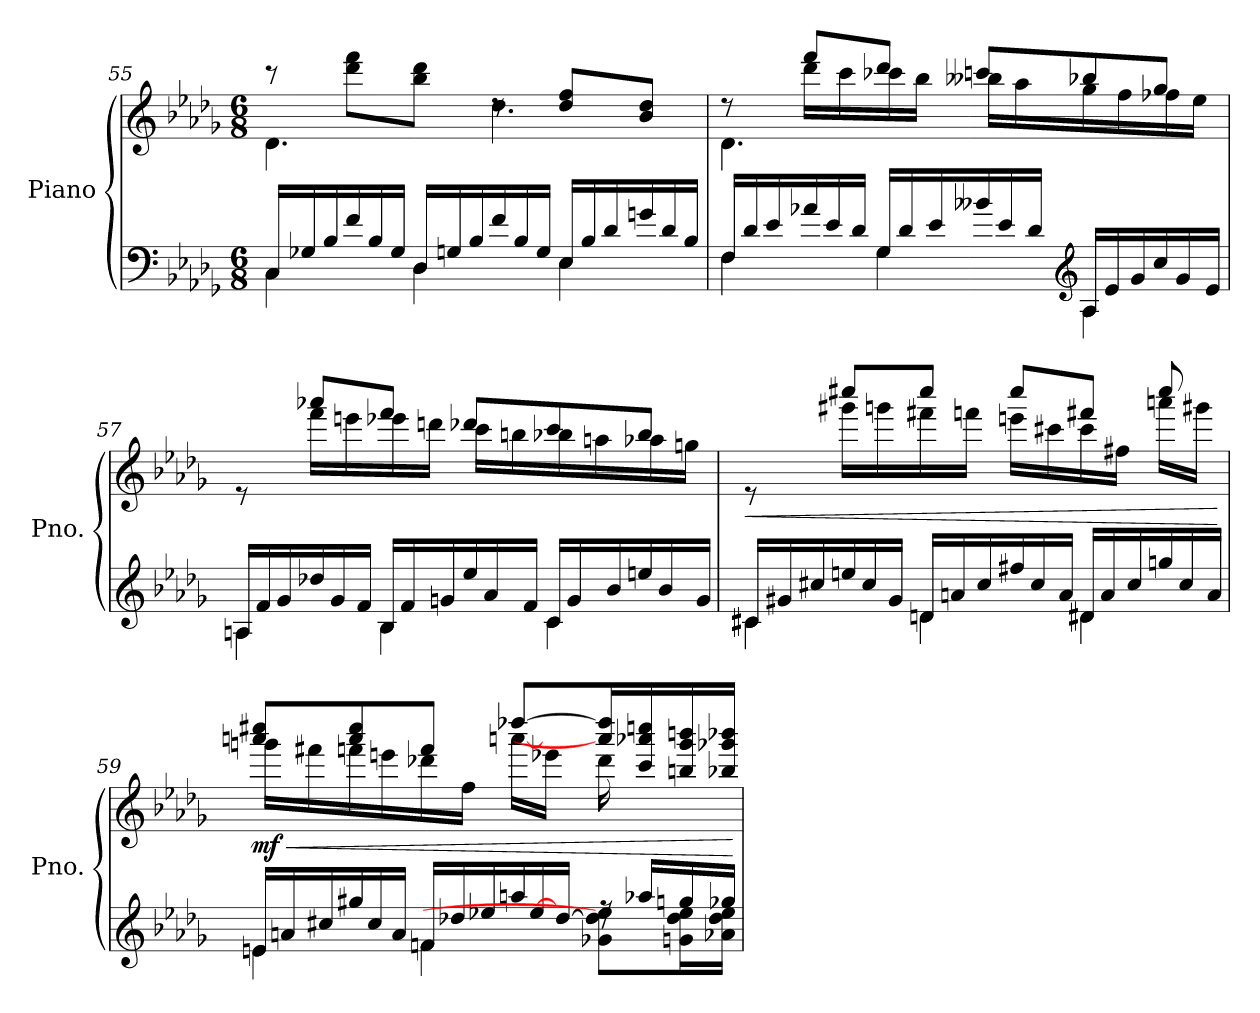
**kern	**kern	**dynam
*part1	*part1	*part1
*staff2	*staff1	*staff1/2
*I"Piano	*	*
*I'Pno.	*	*
*clefF4	*clefG2	*
*k[b-e-a-d-g-]	*k[b-e-a-d-g-]	*
*M6/8	*M6/8	*
*Xtuplet	*	*
=55	=55	=55
*^	*^	*
24C/LL	4C\	8r	4.d-\	.
24G-X/	.	.	.	.
24B-/	.	.	.	.
24f/	.	8ddd-\ 8fff\L	.	.
24B-/	.	.	.	.
24G-/JJ	.	.	.	.
24D-/LL	4D-\	8bb-\ 8ddd-\J	.	.
24Gn/	.	.	.	.
24B-/	.	.	.	.
24f/	.	8rdd	4.dd-\	.
24B-/	.	.	.	.
24G/JJ	.	.	.	.
24E-/LL	4E-\	8dd-/ 8ff/L	.	.
24B-/	.	.	.	.
24d-/	.	.	.	.
24gn/	.	8b-/ 8dd-/J	.	.
24d-/	.	.	.	.
24B-/JJ	.	.	.	.
!!LO:LB:g=z
=56	=56	=56	=56	=56
*	*	*	*^	*
24F/LL	4F\	8rdd	4.d-\	8ryy	.
24d-/	.	.	.	.	.
24e-/	.	.	.	.	.
24a-X/	.	8fff/L	.	16ddd-\LL	.
24e-/	.	.	.	.	.
.	.	.	.	16ccc\	.
24d-/JJ	.	.	.	.	.
24G-/LL	4G-\	8ddd-/J	.	16ccc-X\	.
24d-/	.	.	.	.	.
.	.	.	.	16bb-\JJ	.
24e-/	.	.	.	.	.
24b--X/	.	8cccn/L	4.ryy	16bb--X\LL	.
24e-/	.	.	.	.	.
.	.	.	.	16aa-\	.
24d-/JJ	.	.	.	.	.
*clefG2	*	*	*	*	*
24A-/LL	4A-\	8bb-X/	.	16gg-\	.
24e-/	.	.	.	.	.
.	.	.	.	16ff\	.
24g-/	.	.	.	.	.
24cc/	.	8gg-/J	.	16ff-X\	.
24g-/	.	.	.	.	.
.	.	.	.	16ee-\JJ	.
24e-/JJ	.	.	.	.	.
*	*	*	*v	*v	*
=57	=57	=57	=57	=57
24An/LL	4A\	8re	8ryy	.
24f/	.	.	.	.
24g-/	.	.	.	.
24dd-X/	.	8aaa-X/L	16fff\LL	.
24g-/	.	.	.	.
.	.	.	16eeen\	.
24f/JJ	.	.	.	.
24B-/LL	4B-\	8fff/J	16eee-X\	.
24f/	.	.	.	.
.	.	.	16dddn\JJ	.
24gn/	.	.	.	.
24ee-/	.	8ddd-X/L	16ccc\LL	.
24a-/	.	.	.	.
.	.	.	16bbn\	.
24f/JJ	.	.	.	.
24c/LL	4c\	8ccc/	16bb-X\	.
24g/	.	.	.	.
.	.	.	16aan\	.
24b-/	.	.	.	.
24een/	.	8bb-/J	16aa-X\	.
24b-/	.	.	.	.
.	.	.	16ggn\JJ	.
24g/JJ	.	.	.	.
!!LO:LB:g=z	!!
=58	=58	=58	=58	=58
!	!	!	!	!LO:HP:b
24c#X/LL	4c#\	8re	8ryy	<
24g#X/	.	.	.	.
24cc#X/	.	.	.	.
24een/	.	8cccc#X/L	16ggg#X\LL	.
24cc#/	.	.	.	.
.	.	.	16gggn\	.
24g#/JJ	.	.	.	.
24dn/LL	4d\	8cccc#/J	16fff#X\	.
24an/	.	.	.	.
.	.	.	16fffn\JJ	.
24cc#/	.	.	.	.
24ff#X/	.	8cccc#/L	16eeen\LL	.
24cc#/	.	.	.	.
.	.	.	16ccc#X\	.
24a/JJ	.	.	.	.
24d#X/LL	4d#\	8fff#X/J	16ccc#\	.
24a/	.	.	.	.
.	.	.	16ff#X\JJ	.
24cc#/	.	.	.	.
24ggn/	.	8cccc#/	16aaan\LL	.
24cc#/	.	.	.	.
.	.	.	16ggg#X\JJ	.
24a/JJ	.	.	.	.
*v	*v	*	*	*
*	*v	*v	*
.	.	[
=59	=59	=59
*^	*	*
!	!	!	!LO:HP:b
*	*	*^	*
!	!	!	!	!LO:DY:n=1:b
24en/LL	4e\	8aaan/ 8cccc#X/L	16gggn\LL	< mf
24an/	.	.	.	.
.	.	.	16fff#X\	.
24cc#X/	.	.	.	.
24gg#X/	.	8aaa/ 8cccc#/	16fffn\	.
24cc#/	.	.	.	.
.	.	.	16eeen\	.
24a/JJ	.	.	.	.
24fn/LL	4f\	8fff/J	16ddd-X\	.
24dd-X/	.	.	.	.
.	.	.	16ff\JJ	.
24ee-X/	.	.	.	.
24aan/	.	[8dddd-X/L	[16aaan\LL	.
[24ee-/	.	.	.	.
.	.	.	16eee-X\JJ	.
[24dd-/JJ	.	.	.	.
16rff	8g-X\ 8dd-\] 8ee-\]L	16aaa/] 16dddd-/]L	16ddd-\	.
16aa-X/LL	.	16ccc/ 16aaa-X/ 16ccccn/	8.ryy	.
16ggn/	16gn\ 16dd-\ 16ee-\L	16bbn/ 16ggg/ 16bbbn/	.	.
16gg-X/JJ	16a-X\ 16dd-\ 16ee-\JJ	16bb-X/ 16ggg-X/ 16bbb-X/JJ	.	.
*v	*v	*	*	*
*	*v	*v	*
.	.	[
=	=	=
*-	*-	*-
